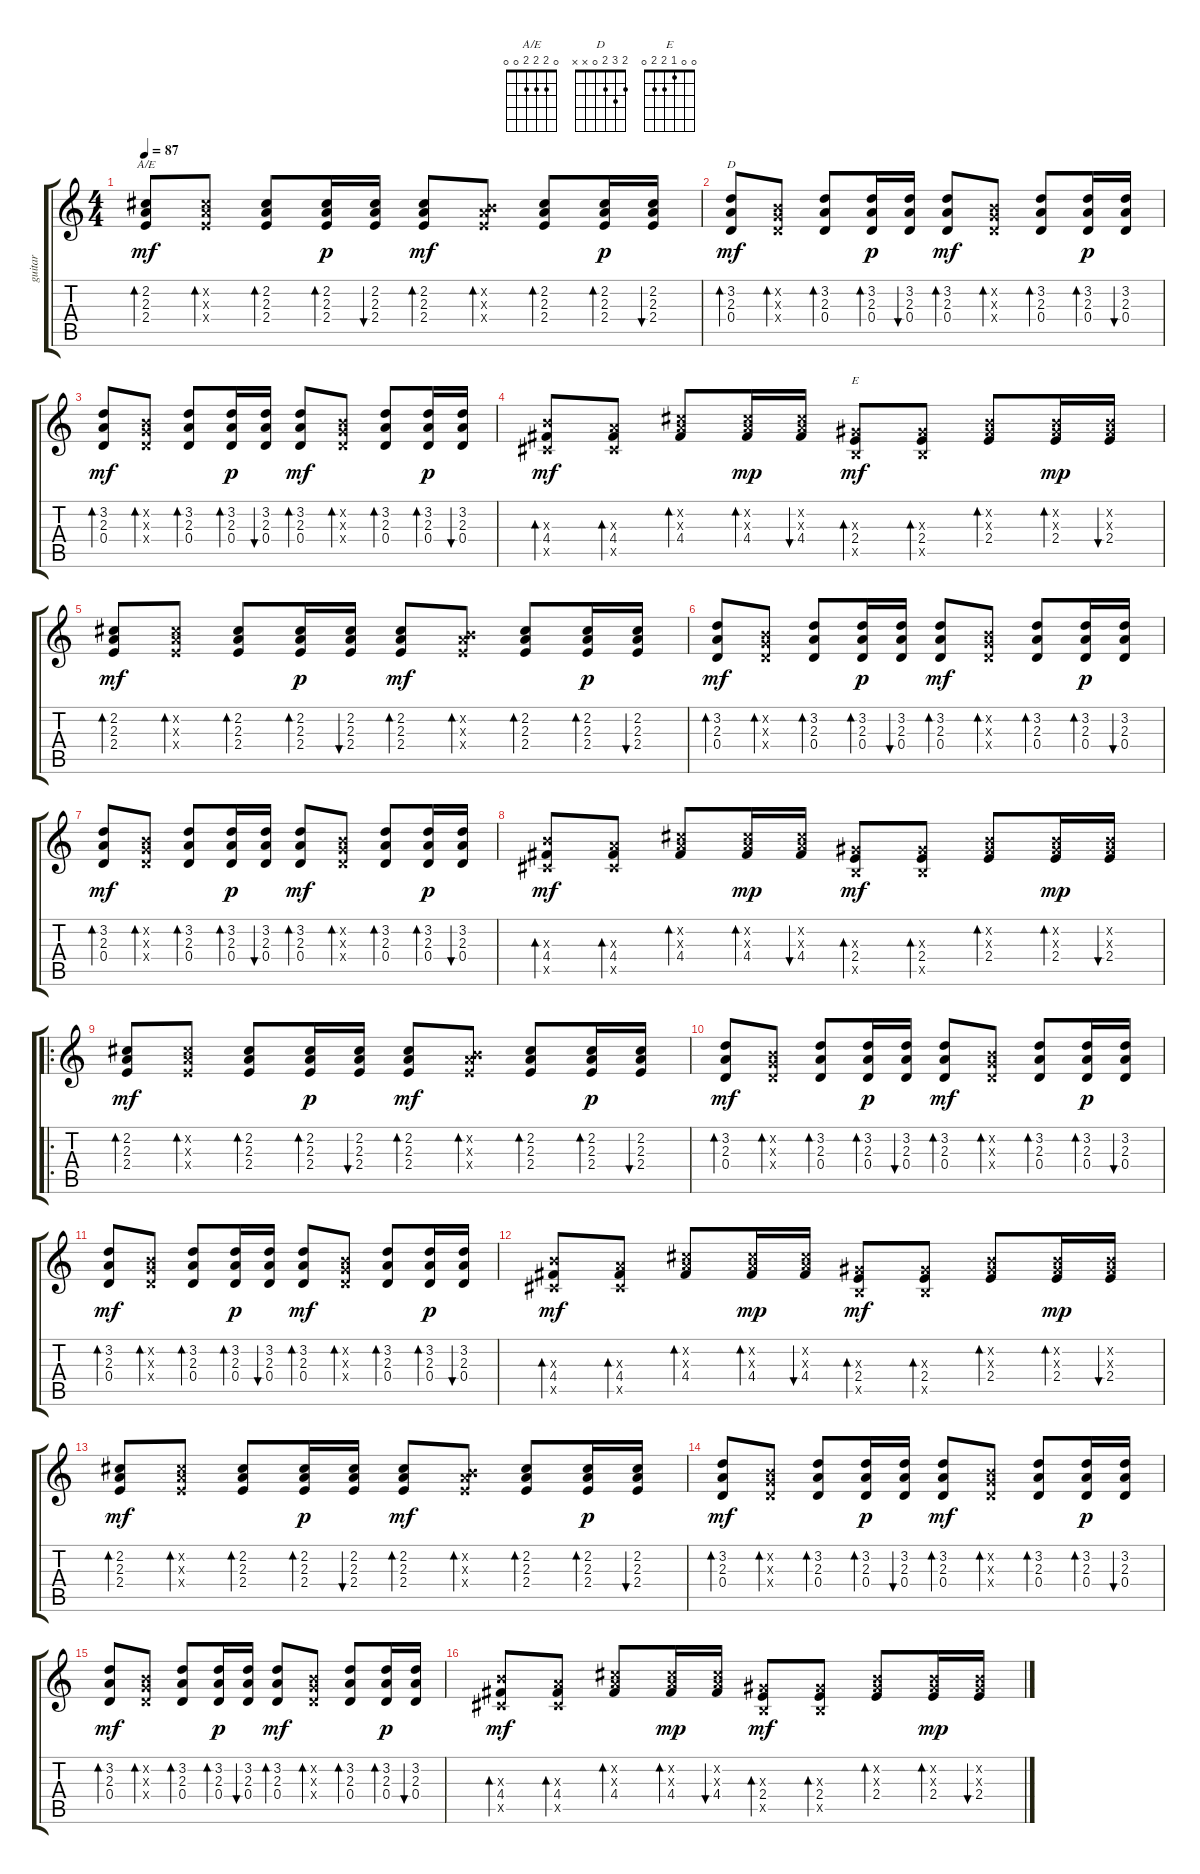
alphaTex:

\track ("guitar" "guitar") {instrument acousticguitarnylon}
\staff {score tabs}
\tuning (E4 B3 G3 D3 A2 E2) {hide}
\chord ("A/E" 0 2 2 2 0 0)
\chord ("D" 2 3 2 0 x x)
\chord ("E" 0 0 1 2 2 0)
\ts (4 4)
\tempo 87
\clef g2
\ks c
(2.2 2.3 2.4).8{bd 30 ch "A/E" dy mf instrument acousticguitarnylon} (2.2{x} 2.3{x} 2.4{x}).8{bd 30} (2.2 2.3 2.4).8{bd 30} (2.2 2.3 2.4).16{bd 30 dy p} (2.2 2.3 2.4).16{bu 30} (2.2 2.3 2.4).8{bd 30 dy mf} (0.2{x} 2.3{x} 2.4{x}).8{bd 30} (2.2 2.3 2.4).8{bd 30} (2.2 2.3 2.4).16{bd 30 dy p} (2.2 2.3 2.4).16{bu 30} |
(3.2 2.3 0.4).8{bd 30 ch "D" dy mf} (0.2{x} 0.3{x} 0.4{x}).8{bd 30} (3.2 2.3 0.4).8{bd 30} (3.2 2.3 0.4).16{bd 30 dy p} (3.2 2.3 0.4).16{bu 30} (3.2 2.3 0.4).8{bd 30 dy mf} (0.2{x} 0.3{x} 0.4{x}).8{bd 30} (3.2 2.3 0.4).8{bd 30} (3.2 2.3 0.4).16{bd 30 dy p} (3.2 2.3 0.4).16{bu 30} |
(3.2 2.3 0.4).8{bd 30 dy mf} (0.2{x} 0.3{x} 0.4{x}).8{bd 30} (3.2 2.3 0.4).8{bd 30} (3.2 2.3 0.4).16{bd 30 dy p} (3.2 2.3 0.4).16{bu 30} (3.2 2.3 0.4).8{bd 30 dy mf} (0.2{x} 0.3{x} 0.4{x}).8{bd 30} (3.2 2.3 0.4).8{bd 30} (3.2 2.3 0.4).16{bd 30 dy p} (3.2 2.3 0.4).16{bu 30} |
(4.3{x} 4.4 4.5{x}).8{bd 30 dy mf} (2.3{x} 4.4 4.5{x}).8{bd 30} (2.2{x} 2.3{x} 4.4).8{bd 30} (2.2{x} 2.3{x} 4.4).16{bd 30 dy mp} (2.2{x} 2.3{x} 4.4).16{bu 30} (1.3{x} 2.4 2.5{x}).8{bd 30 ch "E" dy mf} (1.3{x} 2.4 2.5{x}).8{bd 30} (0.2{x} 1.3{x} 2.4).8{bd 30} (0.2{x} 1.3{x} 2.4).16{bd 30 dy mp} (0.2{x} 1.3{x} 2.4).16{bu 30} |
(2.2 2.3 2.4).8{bd 30 dy mf} (2.2{x} 2.3{x} 2.4{x}).8{bd 30} (2.2 2.3 2.4).8{bd 30} (2.2 2.3 2.4).16{bd 30 dy p} (2.2 2.3 2.4).16{bu 30} (2.2 2.3 2.4).8{bd 30 dy mf} (0.2{x} 2.3{x} 2.4{x}).8{bd 30} (2.2 2.3 2.4).8{bd 30} (2.2 2.3 2.4).16{bd 30 dy p} (2.2 2.3 2.4).16{bu 30} |
(3.2 2.3 0.4).8{bd 30 dy mf} (0.2{x} 0.3{x} 0.4{x}).8{bd 30} (3.2 2.3 0.4).8{bd 30} (3.2 2.3 0.4).16{bd 30 dy p} (3.2 2.3 0.4).16{bu 30} (3.2 2.3 0.4).8{bd 30 dy mf} (0.2{x} 0.3{x} 0.4{x}).8{bd 30} (3.2 2.3 0.4).8{bd 30} (3.2 2.3 0.4).16{bd 30 dy p} (3.2 2.3 0.4).16{bu 30} |
(3.2 2.3 0.4).8{bd 30 dy mf} (0.2{x} 0.3{x} 0.4{x}).8{bd 30} (3.2 2.3 0.4).8{bd 30} (3.2 2.3 0.4).16{bd 30 dy p} (3.2 2.3 0.4).16{bu 30} (3.2 2.3 0.4).8{bd 30 dy mf} (0.2{x} 0.3{x} 0.4{x}).8{bd 30} (3.2 2.3 0.4).8{bd 30} (3.2 2.3 0.4).16{bd 30 dy p} (3.2 2.3 0.4).16{bu 30} |
(4.3{x} 4.4 4.5{x}).8{bd 30 dy mf} (2.3{x} 4.4 4.5{x}).8{bd 30} (2.2{x} 2.3{x} 4.4).8{bd 30} (2.2{x} 2.3{x} 4.4).16{bd 30 dy mp} (2.2{x} 2.3{x} 4.4).16{bu 30} (1.3{x} 2.4 2.5{x}).8{bd 30 dy mf} (1.3{x} 2.4 2.5{x}).8{bd 30} (0.2{x} 1.3{x} 2.4).8{bd 30} (0.2{x} 1.3{x} 2.4).16{bd 30 dy mp} (0.2{x} 1.3{x} 2.4).16{bu 30} |
\ro
\section ("" "")
(2.2 2.3 2.4).8{bd 30 dy mf} (2.2{x} 2.3{x} 2.4{x}).8{bd 30} (2.2 2.3 2.4).8{bd 30} (2.2 2.3 2.4).16{bd 30 dy p} (2.2 2.3 2.4).16{bu 30} (2.2 2.3 2.4).8{bd 30 dy mf} (0.2{x} 2.3{x} 2.4{x}).8{bd 30} (2.2 2.3 2.4).8{bd 30} (2.2 2.3 2.4).16{bd 30 dy p} (2.2 2.3 2.4).16{bu 30} |
(3.2 2.3 0.4).8{bd 30 dy mf} (0.2{x} 0.3{x} 0.4{x}).8{bd 30} (3.2 2.3 0.4).8{bd 30} (3.2 2.3 0.4).16{bd 30 dy p} (3.2 2.3 0.4).16{bu 30} (3.2 2.3 0.4).8{bd 30 dy mf} (0.2{x} 0.3{x} 0.4{x}).8{bd 30} (3.2 2.3 0.4).8{bd 30} (3.2 2.3 0.4).16{bd 30 dy p} (3.2 2.3 0.4).16{bu 30} |
(3.2 2.3 0.4).8{bd 30 dy mf} (0.2{x} 0.3{x} 0.4{x}).8{bd 30} (3.2 2.3 0.4).8{bd 30} (3.2 2.3 0.4).16{bd 30 dy p} (3.2 2.3 0.4).16{bu 30} (3.2 2.3 0.4).8{bd 30 dy mf} (0.2{x} 0.3{x} 0.4{x}).8{bd 30} (3.2 2.3 0.4).8{bd 30} (3.2 2.3 0.4).16{bd 30 dy p} (3.2 2.3 0.4).16{bu 30} |
(4.3{x} 4.4 4.5{x}).8{bd 30 dy mf} (2.3{x} 4.4 4.5{x}).8{bd 30} (2.2{x} 2.3{x} 4.4).8{bd 30} (2.2{x} 2.3{x} 4.4).16{bd 30 dy mp} (2.2{x} 2.3{x} 4.4).16{bu 30} (1.3{x} 2.4 2.5{x}).8{bd 30 dy mf} (1.3{x} 2.4 2.5{x}).8{bd 30} (0.2{x} 1.3{x} 2.4).8{bd 30} (0.2{x} 1.3{x} 2.4).16{bd 30 dy mp} (0.2{x} 1.3{x} 2.4).16{bu 30} |
(2.2 2.3 2.4).8{bd 30 dy mf} (2.2{x} 2.3{x} 2.4{x}).8{bd 30} (2.2 2.3 2.4).8{bd 30} (2.2 2.3 2.4).16{bd 30 dy p} (2.2 2.3 2.4).16{bu 30} (2.2 2.3 2.4).8{bd 30 dy mf} (0.2{x} 2.3{x} 2.4{x}).8{bd 30} (2.2 2.3 2.4).8{bd 30} (2.2 2.3 2.4).16{bd 30 dy p} (2.2 2.3 2.4).16{bu 30} |
(3.2 2.3 0.4).8{bd 30 dy mf} (0.2{x} 0.3{x} 0.4{x}).8{bd 30} (3.2 2.3 0.4).8{bd 30} (3.2 2.3 0.4).16{bd 30 dy p} (3.2 2.3 0.4).16{bu 30} (3.2 2.3 0.4).8{bd 30 dy mf} (0.2{x} 0.3{x} 0.4{x}).8{bd 30} (3.2 2.3 0.4).8{bd 30} (3.2 2.3 0.4).16{bd 30 dy p} (3.2 2.3 0.4).16{bu 30} |
(3.2 2.3 0.4).8{bd 30 dy mf} (0.2{x} 0.3{x} 0.4{x}).8{bd 30} (3.2 2.3 0.4).8{bd 30} (3.2 2.3 0.4).16{bd 30 dy p} (3.2 2.3 0.4).16{bu 30} (3.2 2.3 0.4).8{bd 30 dy mf} (0.2{x} 0.3{x} 0.4{x}).8{bd 30} (3.2 2.3 0.4).8{bd 30} (3.2 2.3 0.4).16{bd 30 dy p} (3.2 2.3 0.4).16{bu 30} |
(4.3{x} 4.4 4.5{x}).8{bd 30 dy mf} (2.3{x} 4.4 4.5{x}).8{bd 30} (2.2{x} 2.3{x} 4.4).8{bd 30} (2.2{x} 2.3{x} 4.4).16{bd 30 dy mp} (2.2{x} 2.3{x} 4.4).16{bu 30} (1.3{x} 2.4 2.5{x}).8{bd 30 dy mf} (1.3{x} 2.4 2.5{x}).8{bd 30} (0.2{x} 1.3{x} 2.4).8{bd 30} (0.2{x} 1.3{x} 2.4).16{bd 30 dy mp} (0.2{x} 1.3{x} 2.4).16{bu 30}
